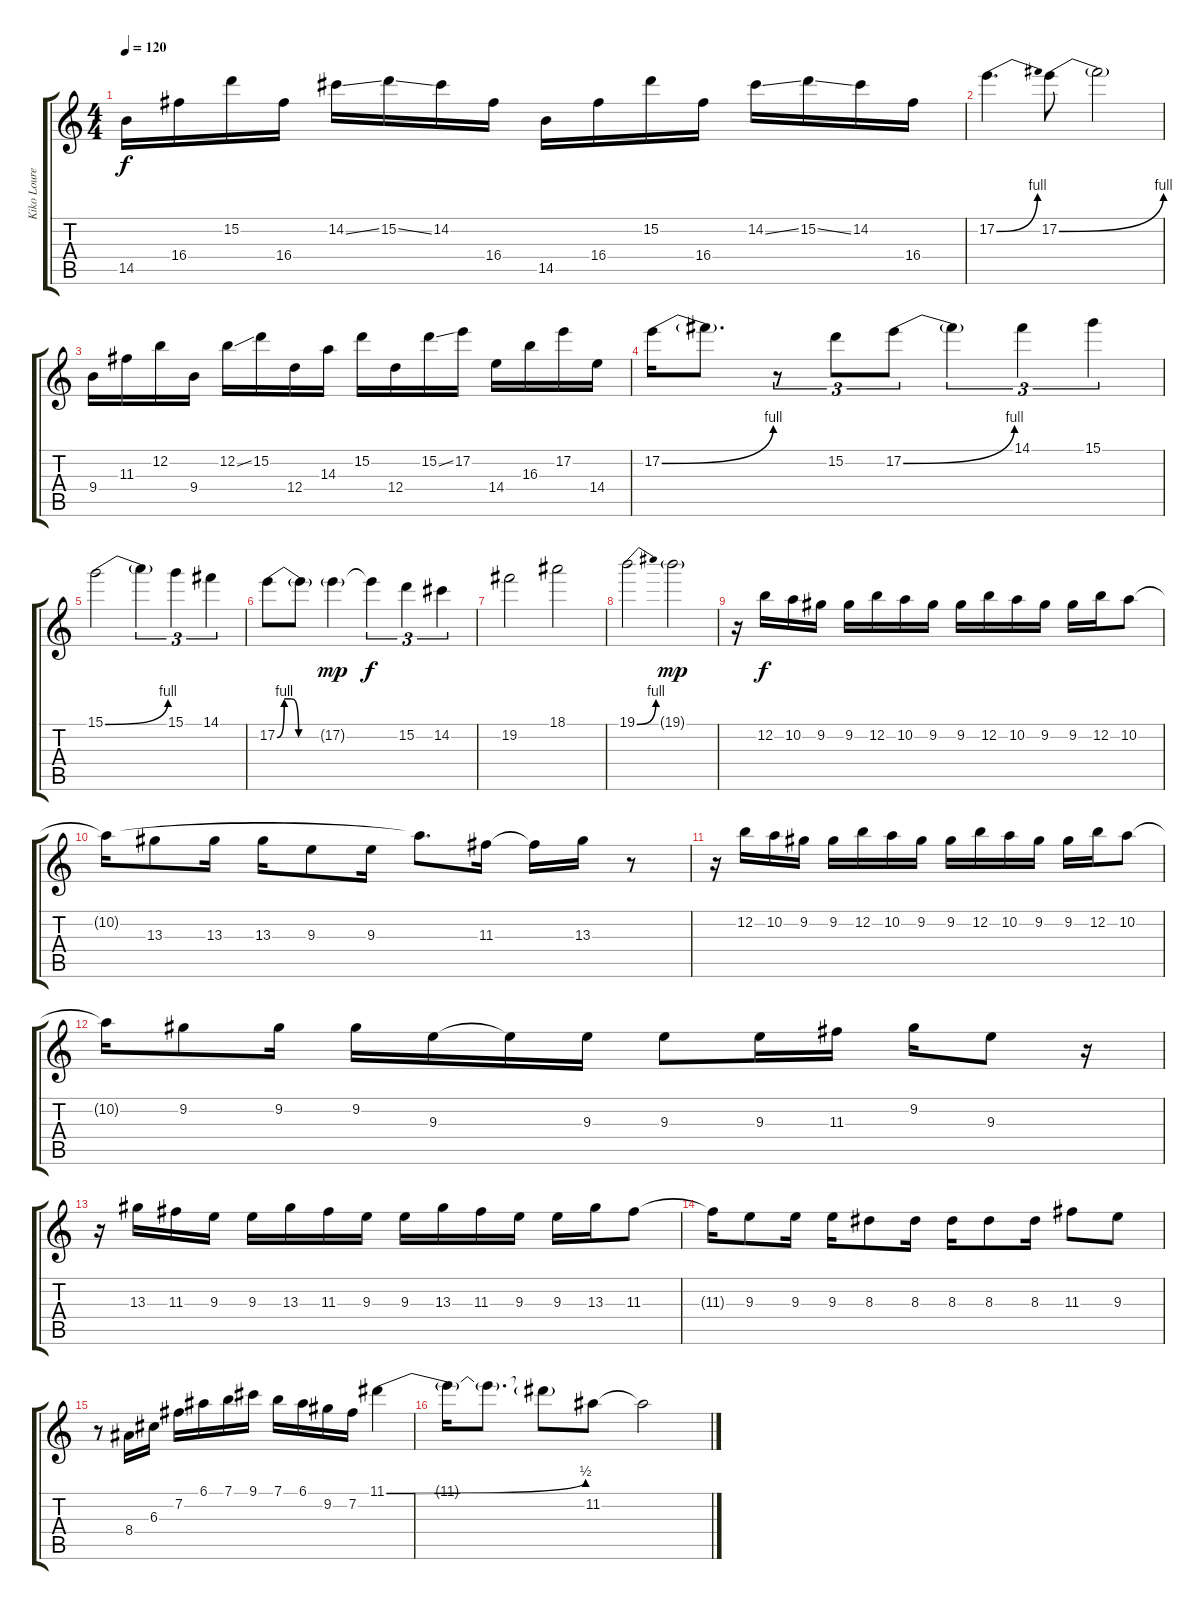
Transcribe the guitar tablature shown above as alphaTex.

\track ("Kiko Loureiro" "Kiko Loure") {instrument distortionguitar}
\staff {score tabs}
\tuning (E4 B3 G3 D3 A2 E2) {hide}
\ts (4 4)
\tempo 120
\clef g2
\ks c
14.5.16{dy f} 16.4.16 15.2.16 16.4.16 14.2{ss}.16 15.2{ss}.16 14.2.16 16.4.16 14.5.16 16.4.16 15.2.16 16.4.16 14.2{ss}.16 15.2{ss}.16 14.2.16 16.4.16 |
17.2{be (bend 0 0 60 4)}.4{d} 17.2{be (bend 0 0 60 4)}.8 17.2{t}.2 |
9.4.16 11.3.16 12.2.16 9.4.16 12.2{ss}.16 15.2.16 12.4.16 14.3.16 15.2.16 12.4.16 15.2{ss}.16 17.2.16 14.4.16 16.3.16 17.2.16 14.4.16 |
17.2{be (bend 0 0 60 4)}.16 17.2{t}.8{d} r.8{tu (3 2)} 15.2.8{tu (3 2)} 17.2{be (bend 0 0 60 4)}.8{tu (3 2)} 17.2{t}.4{tu (3 2)} 14.1.4{tu (3 2)} 15.1.4{tu (3 2)} |
15.1{be (bend 0 0 60 4)}.2 15.1{t}.4{tu (3 2)} 15.1.4{tu (3 2)} 14.1.4{tu (3 2)} |
17.2{be (custom 0 0 10 4 20 4 30 0 60 0)}.8 17.2{t}.8 17.2{g}.4{dy mp} 17.2{t}.4{tu (3 2) dy f} 15.2.4{tu (3 2)} 14.2.4{tu (3 2)} |
19.2.2 18.1.2 |
19.1{be (bend 0 0 60 4)}.2 19.1{g}.2{dy mp} |
r.16 12.2.16{dy f} 10.2.16 9.2.16 9.2.16 12.2.16 10.2.16 9.2.16 9.2.16 12.2.16 10.2.16 9.2.16 9.2.16 12.2.16 10.2.8 |
10.2{t}.16 13.3.8 13.3.16 13.3.16 9.3.8 9.3.16 10.2{t}.8{d} 11.3.16 11.3{t}.16 13.3.16 r.8 |
r.16 12.2.16 10.2.16 9.2.16 9.2.16 12.2.16 10.2.16 9.2.16 9.2.16 12.2.16 10.2.16 9.2.16 9.2.16 12.2.16 10.2.8 |
10.2{t}.16 9.2.8 9.2.16 9.2.16 9.3.16 9.3{t}.16 9.3.16 9.3.8 9.3.16 11.3.16 9.2.16 9.3.8 r.16 |
r.16 13.3.16 11.3.16 9.3.16 9.3.16 13.3.16 11.3.16 9.3.16 9.3.16 13.3.16 11.3.16 9.3.16 9.3.16 13.3.16 11.3.8 |
11.3{t}.16 9.3.8 9.3.16 9.3.16 8.3.8 8.3.16 8.3.16 8.3.8 8.3.16 11.3.8 9.3.8 |
r.8 8.4.16 6.3.16 7.2.16 6.1.16 7.1.16 9.1.16 7.1.16 6.1.16 9.2.16 7.2.16 11.1{be (bend 0 0 60 2)}.4 |
11.1{t}.16 11.1{t}.8{d} 11.1{t}.8 11.2.8 11.2{t}.2
